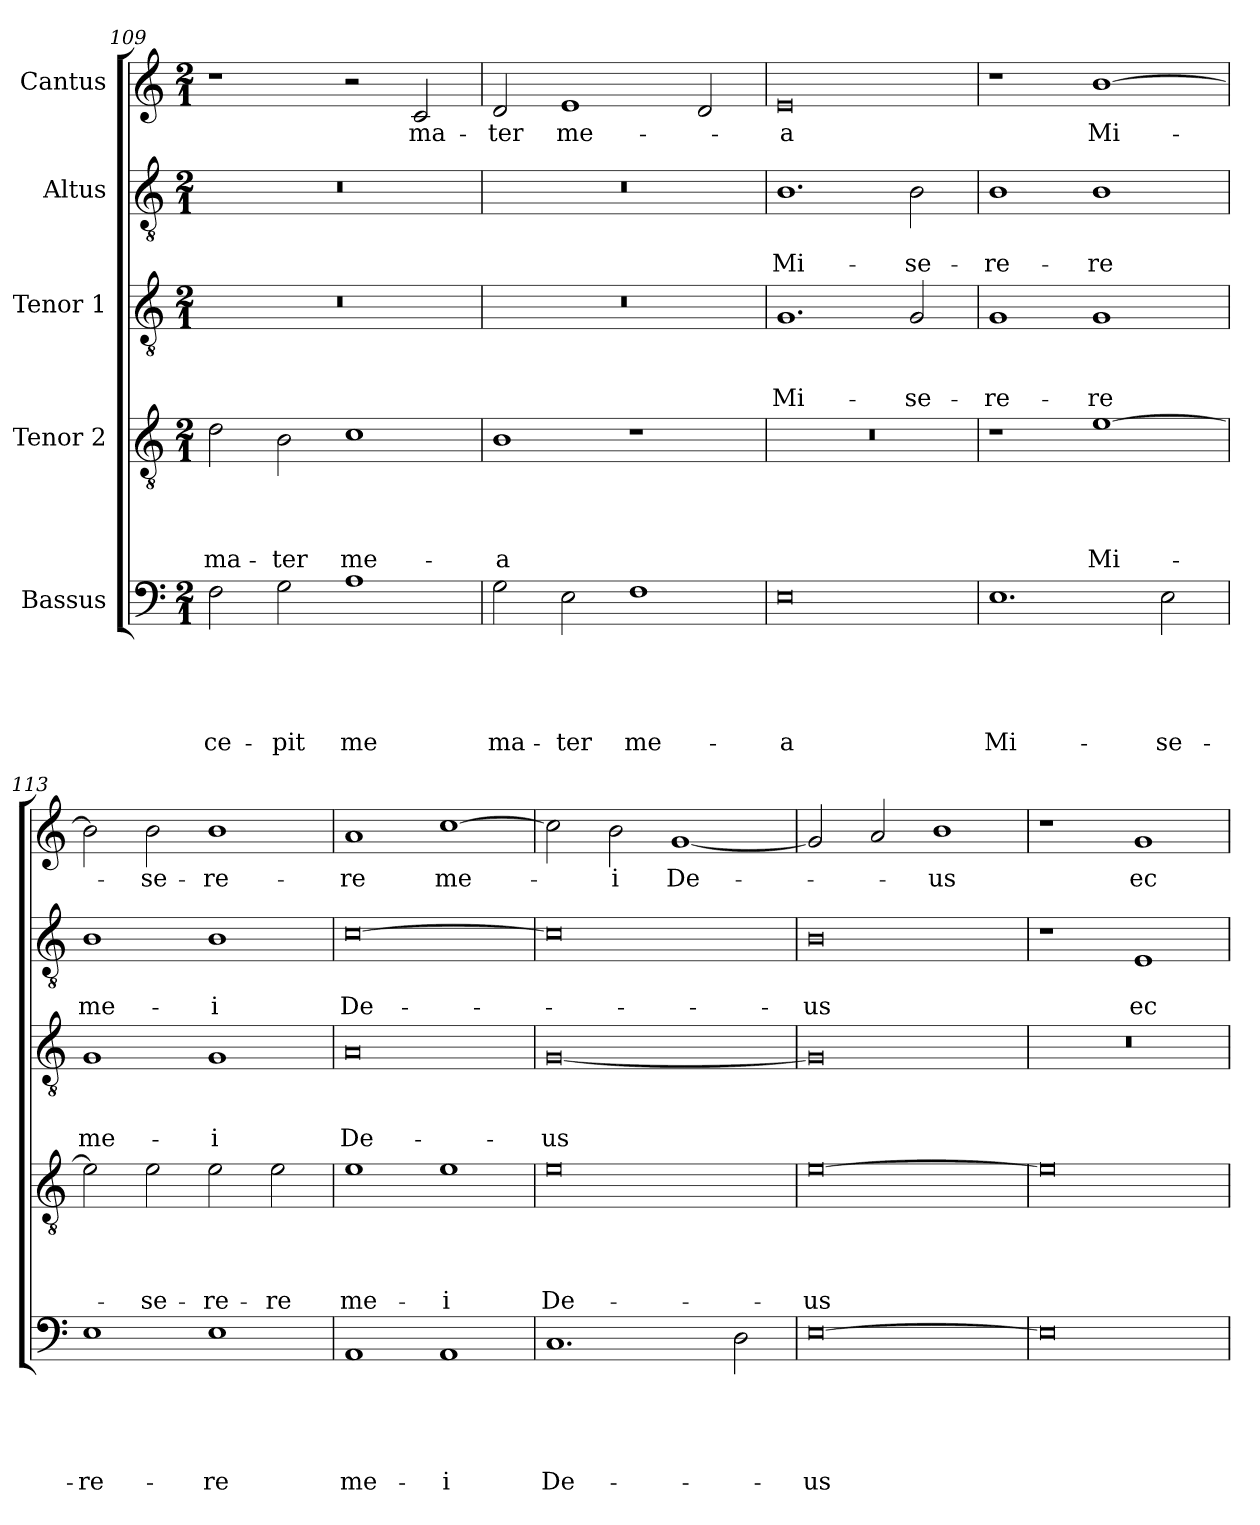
**kern	**text	**text	**text	**text	**text	**kern	**text	**text	**text	**text	**kern	**text	**text	**text	**kern	**text	**text	**kern	**text
*part5	*part5	*part5	*part5	*part5	*part5	*part4	*part4	*part4	*part4	*part4	*part3	*part3	*part3	*part3	*part2	*part2	*part2	*part1	*part1
*staff5	*staff5	*staff5	*staff5	*staff5	*staff5	*staff4	*staff4	*staff4	*staff4	*staff4	*staff3	*staff3	*staff3	*staff3	*staff2	*staff2	*staff2	*staff1	*staff1
*I"Bassus	*	*	*	*	*	*I"Tenor 2	*	*	*	*	*I"Tenor 1	*	*	*	*I"Altus	*	*	*I"Cantus	*
*clefF4	*	*	*	*	*	*clefGv2	*	*	*	*	*clefGv2	*	*	*	*clefGv2	*	*	*clefG2	*
*k[]	*	*	*	*	*	*k[]	*	*	*	*	*k[]	*	*	*	*k[]	*	*	*k[]	*
*C:	*	*	*	*	*	*C:	*	*	*	*	*C:	*	*	*	*C:	*	*	*C:	*
*M2/1	*	*	*	*	*	*M2/1	*	*	*	*	*M2/1	*	*	*	*M2/1	*	*	*M2/1	*
=109	=109	=109	=109	=109	=109	=109	=109	=109	=109	=109	=109	=109	=109	=109	=109	=109	=109	=109	=109
!	!	!	!	!	!LO:LY:b	!	!	!	!	!LO:LY:b	!	!	!	!	!	!	!	!	!
2F\	.	.	.	.	-ce-	2d\	.	.	.	ma-	0r	.	.	.	0r	.	.	1r	.
!	!	!	!	!	!LO:LY:b	!	!	!	!	!LO:LY:b	!	!	!	!	!	!	!	!	!
2G\	.	.	.	.	-pit	2B\	.	.	.	-ter	.	.	.	.	.	.	.	.	.
!	!	!	!	!	!LO:LY:b	!	!	!	!	!LO:LY:b	!	!	!	!	!	!	!	!	!
1A	.	.	.	.	me	1c	.	.	.	me-	.	.	.	.	.	.	.	2r	.
!	!	!	!	!	!	!	!	!	!	!	!	!	!	!	!	!	!	!	!LO:LY:b
.	.	.	.	.	.	.	.	.	.	.	.	.	.	.	.	.	.	2c/	ma-
=110	=110	=110	=110	=110	=110	=110	=110	=110	=110	=110	=110	=110	=110	=110	=110	=110	=110	=110	=110
!	!	!	!	!	!LO:LY:b	!	!	!	!	!LO:LY:b	!	!	!	!	!	!	!	!	!LO:LY:b
2G\	.	.	.	.	ma-	1B	.	.	.	-a	0r	.	.	.	0r	.	.	2d/	-ter
!	!	!	!	!	!LO:LY:b	!	!	!	!	!	!	!	!	!	!	!	!	!	!LO:LY:b
2E\	.	.	.	.	-ter	.	.	.	.	.	.	.	.	.	.	.	.	1e	me-
!	!	!	!	!	!LO:LY:b	!	!	!	!	!	!	!	!	!	!	!	!	!	!
1F	.	.	.	.	me-	1r	.	.	.	.	.	.	.	.	.	.	.	.	.
.	.	.	.	.	.	.	.	.	.	.	.	.	.	.	.	.	.	2d/	.
=111	=111	=111	=111	=111	=111	=111	=111	=111	=111	=111	=111	=111	=111	=111	=111	=111	=111	=111	=111
!	!	!	!	!	!LO:LY:b	!	!	!	!	!	!	!	!	!LO:LY:b	!	!	!LO:LY:b	!	!LO:LY:b
0E	.	.	.	.	-a	0r	.	.	.	.	1.G	.	.	Mi-	1.B	.	Mi-	0e	-a
!	!	!	!	!	!	!	!	!	!	!	!	!	!	!LO:LY:b	!	!	!LO:LY:b	!	!
.	.	.	.	.	.	.	.	.	.	.	2G/	.	.	-se-	2B\	.	-se-	.	.
=112	=112	=112	=112	=112	=112	=112	=112	=112	=112	=112	=112	=112	=112	=112	=112	=112	=112	=112	=112
!	!	!	!	!	!LO:LY:b	!	!	!	!	!	!	!	!	!LO:LY:b	!	!	!LO:LY:b	!	!
1.E	.	.	.	.	Mi-	1r	.	.	.	.	1G	.	.	-re-	1B	.	-re-	1r	.
!	!	!	!	!	!	!	!	!	!	!LO:LY:b	!	!	!	!LO:LY:b	!	!	!LO:LY:b	!	!LO:LY:b
.	.	.	.	.	.	[1e	.	.	.	Mi-	1G	.	.	-re	1B	.	-re	[1b	Mi-
!	!	!	!	!	!LO:LY:b	!	!	!	!	!	!	!	!	!	!	!	!	!	!
2E\	.	.	.	.	-se-	.	.	.	.	.	.	.	.	.	.	.	.	.	.
!!LO:LB:g=z
=113	=113	=113	=113	=113	=113	=113	=113	=113	=113	=113	=113	=113	=113	=113	=113	=113	=113	=113	=113
!	!	!	!	!	!LO:LY:b	!	!	!	!	!	!	!	!	!LO:LY:b	!	!	!LO:LY:b	!	!
1E	.	.	.	.	-re-	2e\]	.	.	.	.	1G	.	.	me-	1B	.	me-	2b\]	.
!	!	!	!	!	!	!	!	!	!	!LO:LY:b	!	!	!	!	!	!	!	!	!LO:LY:b
.	.	.	.	.	.	2e\	.	.	.	-se-	.	.	.	.	.	.	.	2b\	-se-
!	!	!	!	!	!LO:LY:b	!	!	!	!	!LO:LY:b	!	!	!	!LO:LY:b	!	!	!LO:LY:b	!	!LO:LY:b
1E	.	.	.	.	-re	2e\	.	.	.	-re-	1G	.	.	-i	1B	.	-i	1b	-re-
!	!	!	!	!	!	!	!	!	!	!LO:LY:b	!	!	!	!	!	!	!	!	!
.	.	.	.	.	.	2e\	.	.	.	-re	.	.	.	.	.	.	.	.	.
=114	=114	=114	=114	=114	=114	=114	=114	=114	=114	=114	=114	=114	=114	=114	=114	=114	=114	=114	=114
!	!	!	!	!	!LO:LY:b	!	!	!	!	!LO:LY:b	!	!	!	!LO:LY:b	!	!	!LO:LY:b	!	!LO:LY:b
1AA	.	.	.	.	me-	1e	.	.	.	me-	0A	.	.	De-	[0c	.	De-	1a	-re
!	!	!	!	!	!LO:LY:b	!	!	!	!	!LO:LY:b	!	!	!	!	!	!	!	!	!LO:LY:b
1AA	.	.	.	.	-i	1e	.	.	.	-i	.	.	.	.	.	.	.	[1cc	me-
=115	=115	=115	=115	=115	=115	=115	=115	=115	=115	=115	=115	=115	=115	=115	=115	=115	=115	=115	=115
!	!	!	!	!	!LO:LY:b	!	!	!	!	!LO:LY:b	!	!	!	!LO:LY:b	!	!	!	!	!
1.C	.	.	.	.	De-	0e	.	.	.	De-	[0G	.	.	-us	0c]	.	.	2cc\]	.
!	!	!	!	!	!	!	!	!	!	!	!	!	!	!	!	!	!	!	!LO:LY:b
.	.	.	.	.	.	.	.	.	.	.	.	.	.	.	.	.	.	2b\	-i
!	!	!	!	!	!	!	!	!	!	!	!	!	!	!	!	!	!	!	!LO:LY:b
.	.	.	.	.	.	.	.	.	.	.	.	.	.	.	.	.	.	[1g	De-
2D\	.	.	.	.	.	.	.	.	.	.	.	.	.	.	.	.	.	.	.
=116	=116	=116	=116	=116	=116	=116	=116	=116	=116	=116	=116	=116	=116	=116	=116	=116	=116	=116	=116
!	!	!	!	!	!LO:LY:b	!	!	!	!	!LO:LY:b	!	!	!	!	!	!	!LO:LY:b	!	!
[0E	.	.	.	.	-us	[0e	.	.	.	-us	0G]	.	.	.	0B	.	-us	2g/]	.
.	.	.	.	.	.	.	.	.	.	.	.	.	.	.	.	.	.	2a/	.
!	!	!	!	!	!	!	!	!	!	!	!	!	!	!	!	!	!	!	!LO:LY:b
.	.	.	.	.	.	.	.	.	.	.	.	.	.	.	.	.	.	1b	-us
=117	=117	=117	=117	=117	=117	=117	=117	=117	=117	=117	=117	=117	=117	=117	=117	=117	=117	=117	=117
0E]	.	.	.	.	.	0e]	.	.	.	.	0r	.	.	.	1r	.	.	1r	.
!	!	!	!	!	!	!	!	!	!	!	!	!	!	!	!	!	!LO:LY:b	!	!LO:LY:b
.	.	.	.	.	.	.	.	.	.	.	.	.	.	.	1E	.	ec-	1g	ec-
=	=	=	=	=	=	=	=	=	=	=	=	=	=	=	=	=	=	=	=
*-	*-	*-	*-	*-	*-	*-	*-	*-	*-	*-	*-	*-	*-	*-	*-	*-	*-	*-	*-
